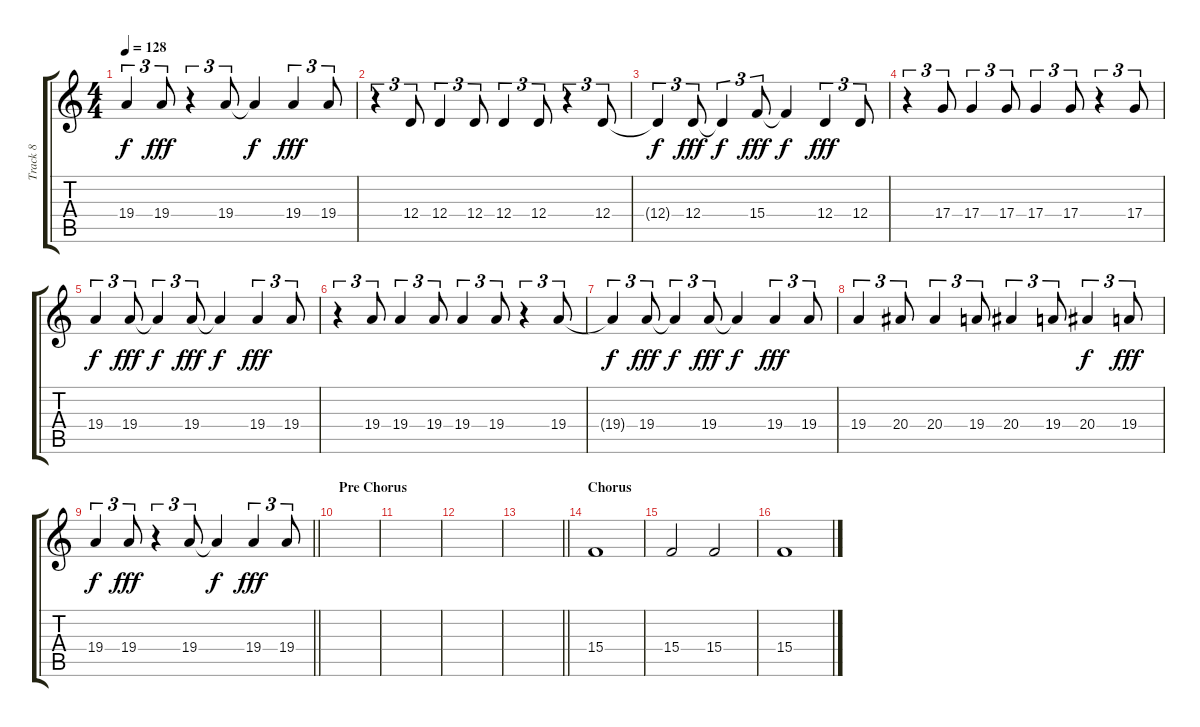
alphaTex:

\track ("Track 8" "Track 8") {instrument lead6voice}
\staff {score tabs}
\tuning (E4 B3 G3 D3 A2 D2) {hide}
\ts (4 4)
\tempo 128
\clef g2
\ks c
19.4.4{tu (3 2) dy f} 19.4.8{tu (3 2) dy fff} r.4{tu (3 2)} 19.4.8{tu (3 2)} 19.4{t}.4{dy f} 19.4.4{tu (3 2) dy fff} 19.4.8{tu (3 2)} |
r.4{tu (3 2)} 12.4.8{tu (3 2)} 12.4.4{tu (3 2)} 12.4.8{tu (3 2)} 12.4.4{tu (3 2)} 12.4.8{tu (3 2)} r.4{tu (3 2)} 12.4.8{tu (3 2)} |
12.4{t}.4{tu (3 2) dy f} 12.4.8{tu (3 2) dy fff} 12.4{t}.4{tu (3 2) dy f} 15.4.8{tu (3 2) dy fff} 15.4{t}.4{dy f} 12.4.4{tu (3 2) dy fff} 12.4.8{tu (3 2)} |
r.4{tu (3 2)} 17.4.8{tu (3 2)} 17.4.4{tu (3 2)} 17.4.8{tu (3 2)} 17.4.4{tu (3 2)} 17.4.8{tu (3 2)} r.4{tu (3 2)} 17.4.8{tu (3 2)} |
19.4.4{tu (3 2) dy f} 19.4.8{tu (3 2) dy fff} 19.4{t}.4{tu (3 2) dy f} 19.4.8{tu (3 2) dy fff} 19.4{t}.4{dy f} 19.4.4{tu (3 2) dy fff} 19.4.8{tu (3 2)} |
r.4{tu (3 2)} 19.4.8{tu (3 2)} 19.4.4{tu (3 2)} 19.4.8{tu (3 2)} 19.4.4{tu (3 2)} 19.4.8{tu (3 2)} r.4{tu (3 2)} 19.4.8{tu (3 2)} |
19.4{t}.4{tu (3 2) dy f} 19.4.8{tu (3 2) dy fff} 19.4{t}.4{tu (3 2) dy f} 19.4.8{tu (3 2) dy fff} 19.4{t}.4{dy f} 19.4.4{tu (3 2) dy fff} 19.4.8{tu (3 2)} |
19.4.4{tu (3 2)} 20.4.8{tu (3 2)} 20.4.4{tu (3 2)} 19.4.8{tu (3 2)} 20.4.4{tu (3 2)} 19.4.8{tu (3 2)} 20.4.4{tu (3 2) dy f} 19.4.8{tu (3 2) dy fff} |
\barLineRight lightlight
19.4.4{tu (3 2) dy f} 19.4.8{tu (3 2) dy fff} r.4{tu (3 2)} 19.4.8{tu (3 2)} 19.4{t}.4{dy f} 19.4.4{tu (3 2) dy fff} 19.4.8{tu (3 2)} |
\section ("" "Pre Chorus")
|
|
|
\barLineRight lightlight
|
\section ("" "Chorus")
15.4.1 |
15.4.2 15.4.2 |
15.4.1
